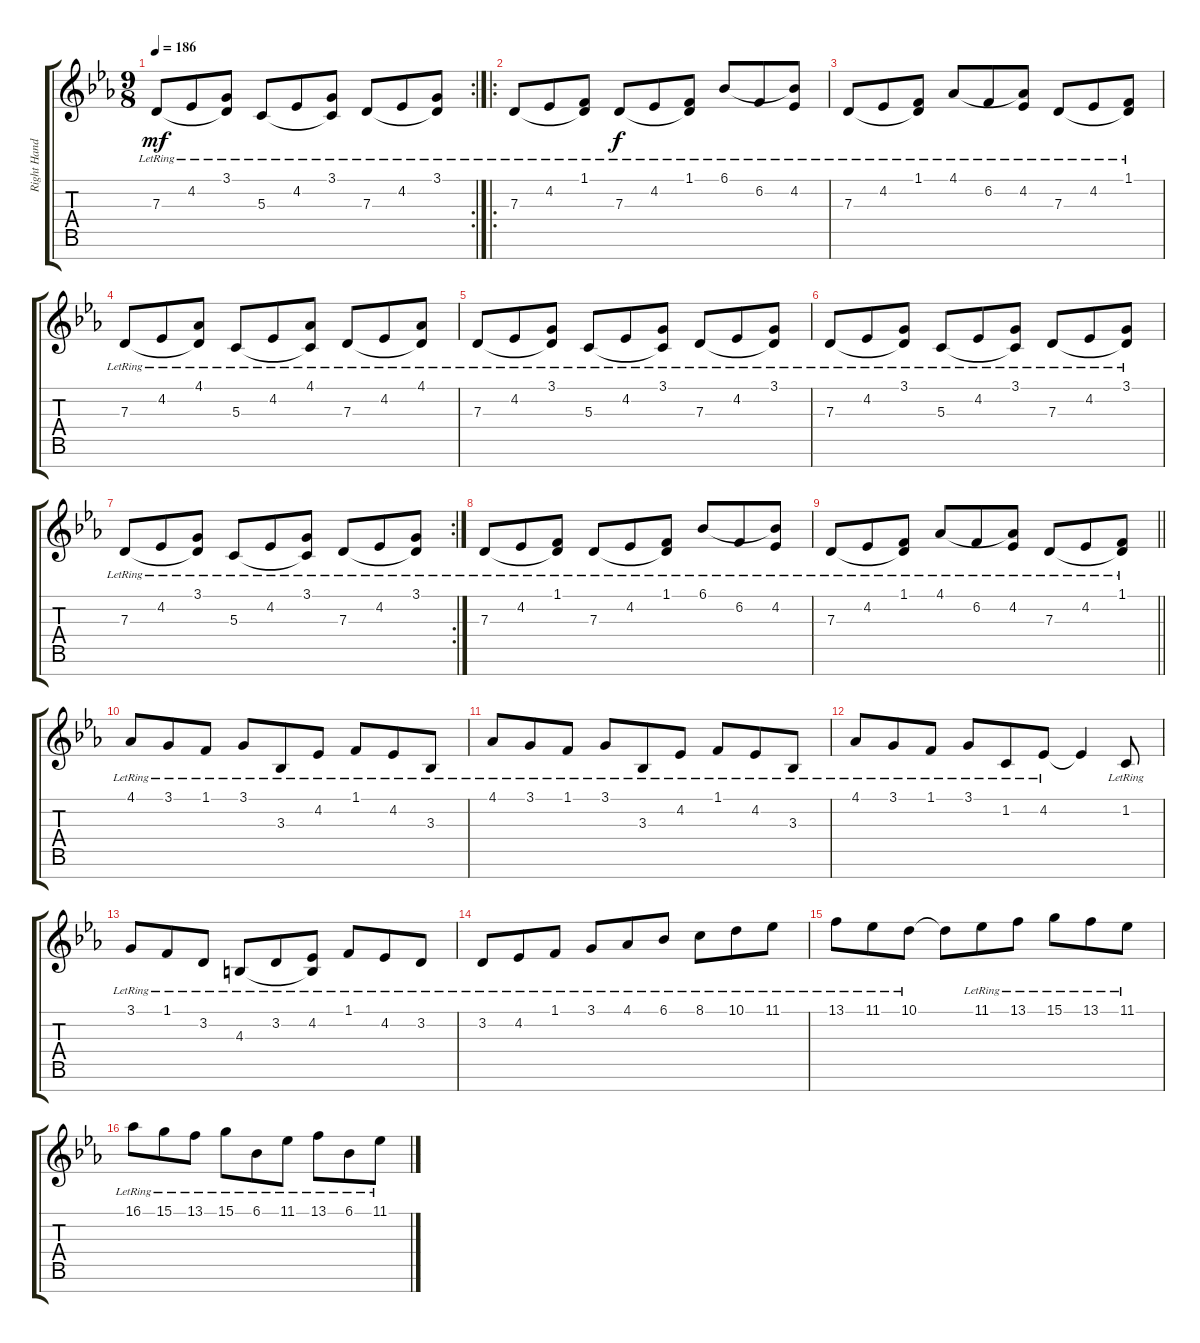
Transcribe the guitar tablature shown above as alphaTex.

\track ("Right Hand" "Right Hand") {instrument acousticgrandpiano}
\staff {score tabs}
\tuning (E4 B3 G3 D3 A2 E2 B1) {hide}
\rc 2
\ts (9 8)
\tempo 186
\clef g2
\ks eb
7.3{lr}.8{dy mf} 4.2{lr}.8 (3.1{lr} 7.3{t}).8 5.3{lr}.8 4.2{lr}.8 (3.1{lr} 5.3{t}).8 7.3{lr}.8 4.2{lr}.8 (3.1{lr} 7.3{t}).8 |
\ro
7.3{lr}.8 4.2{lr}.8 (1.1{lr} 7.3{t}).8 7.3{lr}.8{dy f} 4.2{lr}.8 (1.1{lr} 7.3{t}).8 6.1{lr}.8 6.2{lr}.8 (6.1{t} 4.2{lr}).8 |
7.3{lr}.8 4.2{lr}.8 (1.1{lr} 7.3{t}).8 4.1{lr}.8 6.2{lr}.8 (4.1{t} 4.2{lr}).8 7.3{lr}.8 4.2{lr}.8 (1.1{lr} 7.3{t}).8 |
7.3{lr}.8 4.2{lr}.8 (4.1{lr} 7.3{t}).8 5.3{lr}.8 4.2{lr}.8 (4.1{lr} 5.3{t}).8 7.3{lr}.8 4.2{lr}.8 (4.1{lr} 7.3{t}).8 |
7.3{lr}.8 4.2{lr}.8 (3.1{lr} 7.3{t}).8 5.3{lr}.8 4.2{lr}.8 (3.1{lr} 5.3{t}).8 7.3{lr}.8 4.2{lr}.8 (3.1{lr} 7.3{t}).8 |
7.3{lr}.8 4.2{lr}.8 (3.1{lr} 7.3{t}).8 5.3{lr}.8 4.2{lr}.8 (3.1{lr} 5.3{t}).8 7.3{lr}.8 4.2{lr}.8 (3.1{lr} 7.3{t}).8 |
\rc 2
7.3{lr}.8 4.2{lr}.8 (3.1{lr} 7.3{t}).8 5.3{lr}.8 4.2{lr}.8 (3.1{lr} 5.3{t}).8 7.3{lr}.8 4.2{lr}.8 (3.1{lr} 7.3{t}).8 |
7.3{lr}.8 4.2{lr}.8 (1.1{lr} 7.3{t}).8 7.3{lr}.8 4.2{lr}.8 (1.1{lr} 7.3{t}).8 6.1{lr}.8 6.2{lr}.8 (6.1{t} 4.2{lr}).8 |
\barLineRight lightlight
7.3{lr}.8 4.2{lr}.8 (1.1{lr} 7.3{t}).8 4.1{lr}.8 6.2{lr}.8 (4.1{t} 4.2{lr}).8 7.3{lr}.8 4.2{lr}.8 (1.1{lr} 7.3{t}).8 |
4.1{lr}.8 3.1{lr}.8 1.1{lr}.8 3.1{lr}.8 3.3{lr}.8 4.2{lr}.8 1.1{lr}.8 4.2{lr}.8 3.3{lr}.8 |
4.1{lr}.8 3.1{lr}.8 1.1{lr}.8 3.1{lr}.8 3.3{lr}.8 4.2{lr}.8 1.1{lr}.8 4.2{lr}.8 3.3{lr}.8 |
4.1{lr}.8 3.1{lr}.8 1.1{lr}.8 3.1{lr}.8 1.2{lr}.8 4.2{lr}.8 4.2{t}.4 1.2{lr}.8 |
3.1{lr}.8 1.1{lr}.8 3.2{lr}.8 4.3{lr}.8 3.2{lr}.8 (4.2{lr} 4.3{t}).8 1.1{lr}.8 4.2{lr}.8 3.2{lr}.8 |
3.2{lr}.8 4.2{lr}.8 1.1{lr}.8 3.1{lr}.8 4.1{lr}.8 6.1{lr}.8 8.1{lr}.8 10.1{lr}.8 11.1{lr}.8 |
13.1{lr}.8 11.1{lr}.8 10.1{lr}.8 10.1{t}.8 11.1{lr}.8 13.1{lr}.8 15.1{lr}.8 13.1{lr}.8 11.1{lr}.8 |
16.1{lr}.8 15.1{lr}.8 13.1{lr}.8 15.1{lr}.8 6.1{lr}.8 11.1{lr}.8 13.1{lr}.8 6.1{lr}.8 11.1{lr}.8
